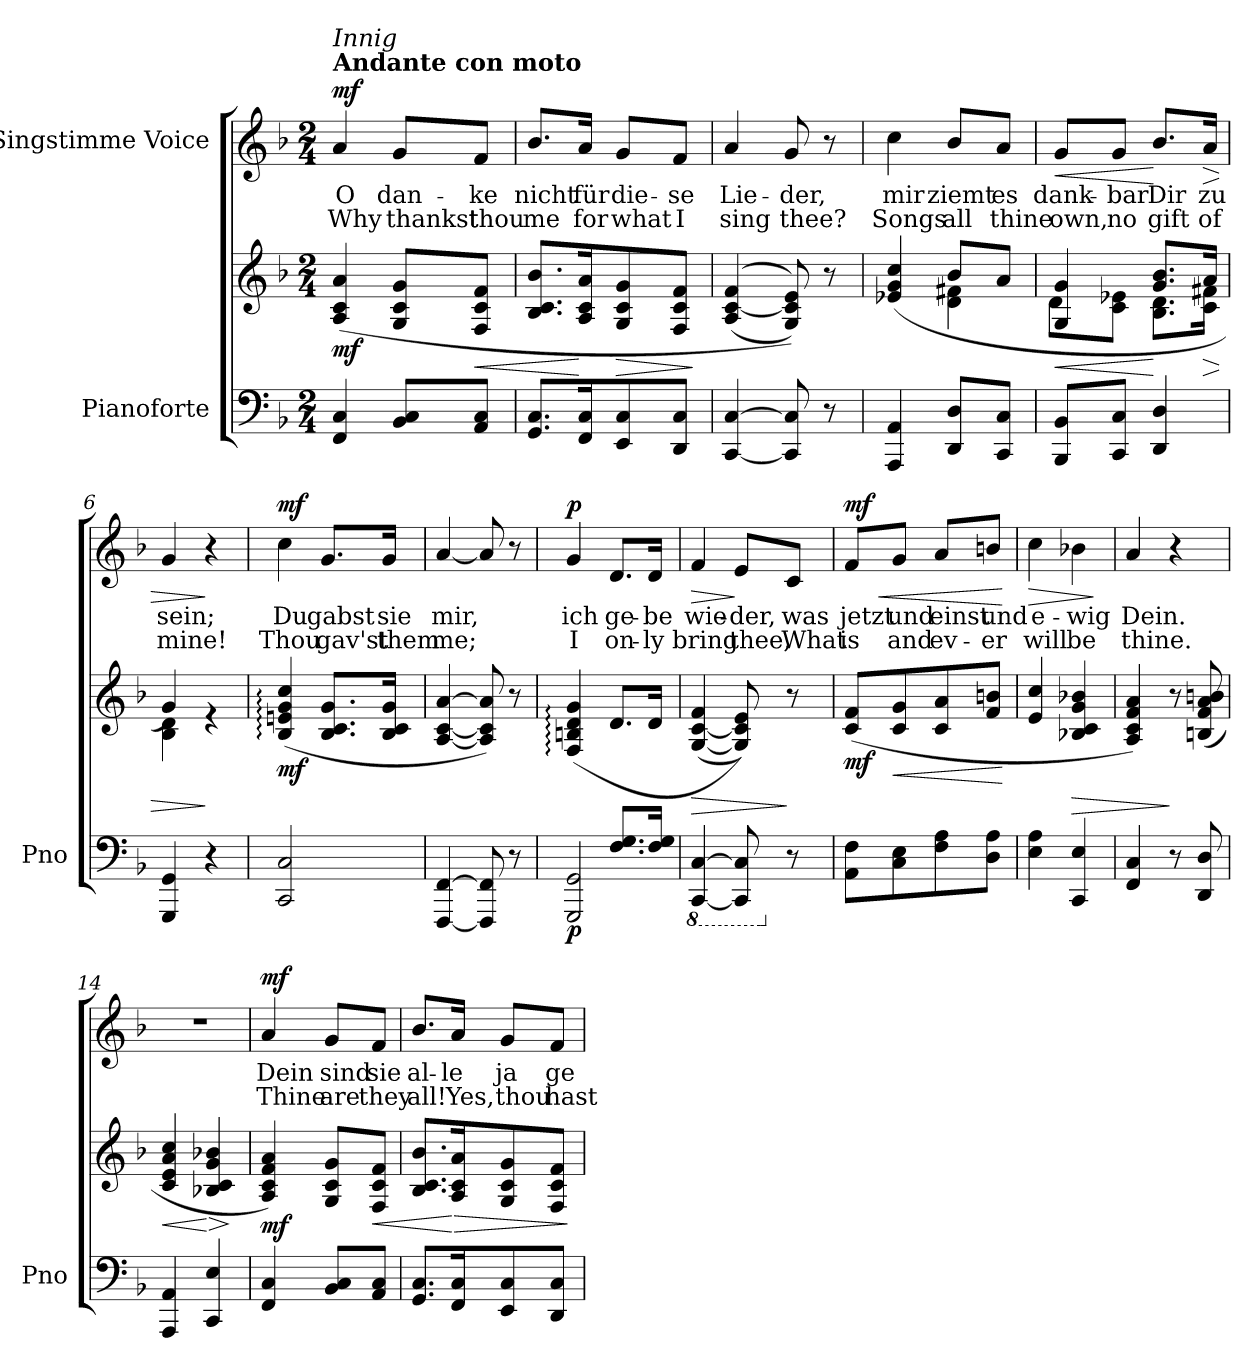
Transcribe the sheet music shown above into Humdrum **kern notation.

**kern	**kern	**dynam	**kern	**text	**text	**dynam
*part2	*part2	*part2	*part1	*part1	*part1	*part1
*staff3	*staff2	*staff2/3	*staff1	*staff1	*staff1	*staff1
*I"Pianoforte	*	*	*I"Singstimme Voice	*	*	*
*I'Pno	*	*	*	*	*	*
*clefF4	*clefG2	*	*clefG2	*	*	*
*k[b-]	*k[b-]	*	*k[b-]	*	*	*
*M2/4	*M2/4	*	*M2/4	*	*	*
=1	=1	=1	=1	=1	=1	=1
!	!	!	!LO:TX:a:B:t=Andante con moto	!	!	!
!	!	!	!LO:TX:a:i:t=Innig	!	!	!
!	!	!LO:DY:b	!	!LO:LY:b	!LO:LY:b	!LO:DY:a
4FF/ 4C/	(>4A/ 4c/ 4a/	mf	4a/	O	Why	mf
!	!	!	!	!LO:LY:b	!LO:LY:b	!
8BB-/ 8C/L	8G/ 8c/ 8g/L	.	8g/L	dan-	thankst	.
!	!	!LO:HP:b	!	!LO:LY:b	!LO:LY:b	!
8AA/ 8C/J	8F/ 8c/ 8f/J	<	8f/J	-ke	thou	.
=2	=2	=2	=2	=2	=2	=2
!	!	!	!	!LO:LY:b	!LO:LY:b	!
8.GG/ 8.C/L	8.B-/ 8.c/ 8.b-/L	.	8.b-/L	nicht	me	.
!	!	!	!	!LO:LY:b	!LO:LY:b	!
16FF/ 16C/K	16A/ 16c/ 16a/K	[	16a/Jk	für	for	.
!	!	!LO:HP:b	!	!LO:LY:b	!LO:LY:b	!
8EE/ 8C/	8G/ 8c/ 8g/	>	8g/L	die-	what	.
!	!	!	!	!LO:LY:b	!LO:LY:b	!
8DD/ 8C/J	8F/ 8c/ 8f/J	.	8f/J	-se	I	.
.	.	]	.	.	.	.
=3	=3	=3	=3	=3	=3	=3
!	!	!	!	!LO:LY:b	!LO:LY:b	!
[4CC/ [4C/	(>(<4A/ [4c/ 4f/	.	4a/	Lie-	sing	.
!	!	!	!	!LO:LY:b	!LO:LY:b	!
8CC/] 8C/]	8G/ 8c/] 8e/)))	.	8g/	-der,	thee?	.
8r	8r	.	8r	.	.	.
!!LO:LB:g=z
=4	=4	=4	=4	=4	=4	=4
*	*^	*	*	*	*	*
!	!	!	!	!	!LO:LY:b	!LO:LY:b	!
4AAA/ 4AA/	(>4e-X/ 4g/ 4cc/	4ryy	.	4cc\	mir	Songs	.
!	!	!	!	!	!LO:LY:b	!LO:LY:b	!
8DD/ 8D/L	8b-/L	4d\ 4f#X\	.	8b-/L	ziemt	all	.
!	!	!	!	!	!LO:LY:b	!LO:LY:b	!
8CC/ 8C/J	8a/J	.	.	8a/J	es	thine	.
=5	=5	=5	=5	=5	=5	=5	=5
!	!	!	!LO:HP:b	!	!LO:LY:b	!LO:LY:b	!LO:HP:b
8BBB-/ 8BB-/L	4G/ 4g/	8d\L	<	8g/L	dank-	own,	<
!	!	!	!	!	!LO:LY:b	!LO:LY:b	!
8CC/ 8C/J	.	8c\ 8e-X\J	.	8g/J	-bar	no	.
!	!	!	!	!	!LO:LY:b	!LO:LY:b	!
4DD/ 4D/	8.g/ 8.b-/L	8.B-\ 8.d\L	[	8.b-/L	Dir	gift	[
!	!	!	!LO:HP:b	!	!LO:LY:b	!LO:LY:b	!LO:HP:b
.	16a/Jk	16c\ 16f#X\Jk	>	16a/Jk	zu	of	>
=6	=6	=6	=6	=6	=6	=6	=6
!	!	!	!	!	!LO:LY:b	!LO:LY:b	!
4GGG/ 4GG/	4g/)	4B-\ 4d\	.	4g/	sein;	mine!	.
4r	4re	4ryy	]	4r	.	.	]
=7	=7	=7	=7	=7	=7	=7	=7
!	!	!	!LO:DY:b	!	!LO:LY:b	!LO:LY:b	!LO:DY:a
*	*v	*v	*	*	*	*	*
2CC/ 2C/	(>4B-/: 4en/: 4g/: 4cc/:	mf	4cc\	Du	Thou	mf
!	!	!	!	!LO:LY:b	!LO:LY:b	!
.	8.B-/ 8.c/ 8.g/L	.	8.g/L	gabst	gav'st	.
!	!	!	!	!LO:LY:b	!LO:LY:b	!
.	16B-/ 16c/ 16g/Jk	.	16g/Jk	sie	them	.
=8	=8	=8	=8	=8	=8	=8
!	!	!	!	!LO:LY:b	!LO:LY:b	!
[4FFF/ [4FF/	[4A/ [4c/ [4a/	.	[4a/	mir,	me;	.
8FFF/] 8FF/]	8A/] 8c/] 8a/])	.	8a/]	.	.	.
8r	8r	.	8r	.	.	.
!!LO:LB:g=z
=9	=9	=9	=9	=9	=9	=9
*^	*	*	*	*	*	*
!	!	!	!LO:DY:b=2	!	!LO:LY:b	!LO:LY:b	!LO:DY:a
4ryy	2GGG/ 2GG/	(>4F/: 4Bn/: 4d/: 4g/:	p	4g/	ich	I	p
!	!	!	!	!	!LO:LY:b	!LO:LY:b	!
8.F/ 8.G/L	.	8.d/L	.	8.d/L	ge-	on-	.
!	!	!	!	!	!LO:LY:b	!LO:LY:b	!
16F/ 16G/Jk	.	16d/Jk	.	16d/Jk	-be	-ly	.
*v	*v	*	*	*	*	*	*
=10	=10	=10	=10	=10	=10	=10
*8ba	*	*	*	*	*	*
!	!	!LO:HP:b	!	!LO:LY:b	!LO:LY:b	!LO:HP:b
[4CCC/ [4CC/	(>[4G/ [4c/ 4f/	>	4f/	wie-	bring	>
!	!	!	!	!LO:LY:b	!LO:LY:b	!
8CCC/] 8CC/]	8G/] 8c/] 8e/))	.	8e/L	-der,	thee,	]
*X8ba	*	*	*	*	*	*
!	!	!	!	!LO:LY:b	!LO:LY:b	!
8r	8r	]	8c/J	was	What	.
=11	=11	=11	=11	=11	=11	=11
!	!	!LO:DY:b	!	!LO:LY:b	!LO:LY:b	!LO:HP:b
!	!	!	!	!	!	!LO:DY:n=1:b
8AA\ 8F\L	(>8c/ 8f/L	mf	8f/L	jetzt	is	< mf
!	!	!LO:HP:b	!	!LO:LY:b	!LO:LY:b	!
8C\ 8E\	8c/ 8g/	<	8g/J	und	and	.
!	!	!	!	!LO:LY:b	!LO:LY:b	!
8F\ 8A\	8c/ 8a/	.	8a/L	einst	ev-	.
!	!	!	!	!LO:LY:b	!LO:LY:b	!
8D\ 8A\J	8f/ 8bn/J	.	8bn/J	und	-er	.
.	.	[	.	.	.	[
=12	=12	=12	=12	=12	=12	=12
!	!	!	!	!LO:LY:b	!LO:LY:b	!LO:HP:b
4E\ 4A\	4e/ 4cc/	.	4cc\	e-	will	>
!	!	!LO:HP:b	!	!LO:LY:b	!LO:LY:b	!
4CC/ 4E/	4B-X/ 4c/ 4g/ 4b-X/	>	4b-X\	-wig	be	.
.	.	.	.	.	.	]
=13	=13	=13	=13	=13	=13	=13
!	!	!	!	!LO:LY:b	!LO:LY:b	!
4FF/ 4C/	4A/ 4c/ 4f/ 4a/)	.	4a/	Dein.	thine.	.
8r	8r	]	4r	.	.	.
8DD/ 8D/	(>8Bn/ 8f/ 8a/ 8bn/	.	.	.	.	.
!!LO:PB:g=z
=14	=14	=14	=14	=14	=14	=14
!	!	!LO:HP:b	!	!	!	!
4AAA/ 4AA/	4c/ 4e/ 4a/ 4cc/	<	2r	.	.	.
!	!	!LO:HP:n=1:b	!	!	!	!
4CC/ 4E/	4B-X/ 4c/ 4g/ 4b-X/	[ >	.	.	.	.
.	.	]	.	.	.	.
=15	=15	=15	=15	=15	=15	=15
!	!	!LO:DY:b	!	!LO:LY:b	!LO:LY:b	!LO:DY:b
4FF/ 4C/	4A/ 4c/ 4f/ 4a/)	mf	4a/	Dein	Thine	mf
!	!	!	!	!LO:LY:b	!LO:LY:b	!
8BB-/ 8C/L	8G/ 8c/ 8g/L	.	8g/L	sind	are	.
!	!	!LO:HP:b	!	!LO:LY:b	!LO:LY:b	!
8AA/ 8C/J	8F/ 8c/ 8f/J	<	8f/J	sie	they	.
=16	=16	=16	=16	=16	=16	=16
!	!	!	!	!LO:LY:b	!LO:LY:b	!
8.GG/ 8.C/L	8.B-/ 8.c/ 8.b-/L	.	8.b-/L	al-	all!	.
!	!	!LO:HP:n=1:b	!	!LO:LY:b	!LO:LY:b	!
16FF/ 16C/K	16A/ 16c/ 16a/K	[ >	16a/Jk	-le	Yes,	.
!	!	!	!	!LO:LY:b	!LO:LY:b	!
8EE/ 8C/	8G/ 8c/ 8g/	.	8g/L	ja	thou	.
!	!	!	!	!LO:LY:b	!LO:LY:b	!
8DD/ 8C/J	8F/ 8c/ 8f/J	.	8f/J	ge-	hast	.
.	.	]	.	.	.	.
=	=	=	=	=	=	=
*-	*-	*-	*-	*-	*-	*-
